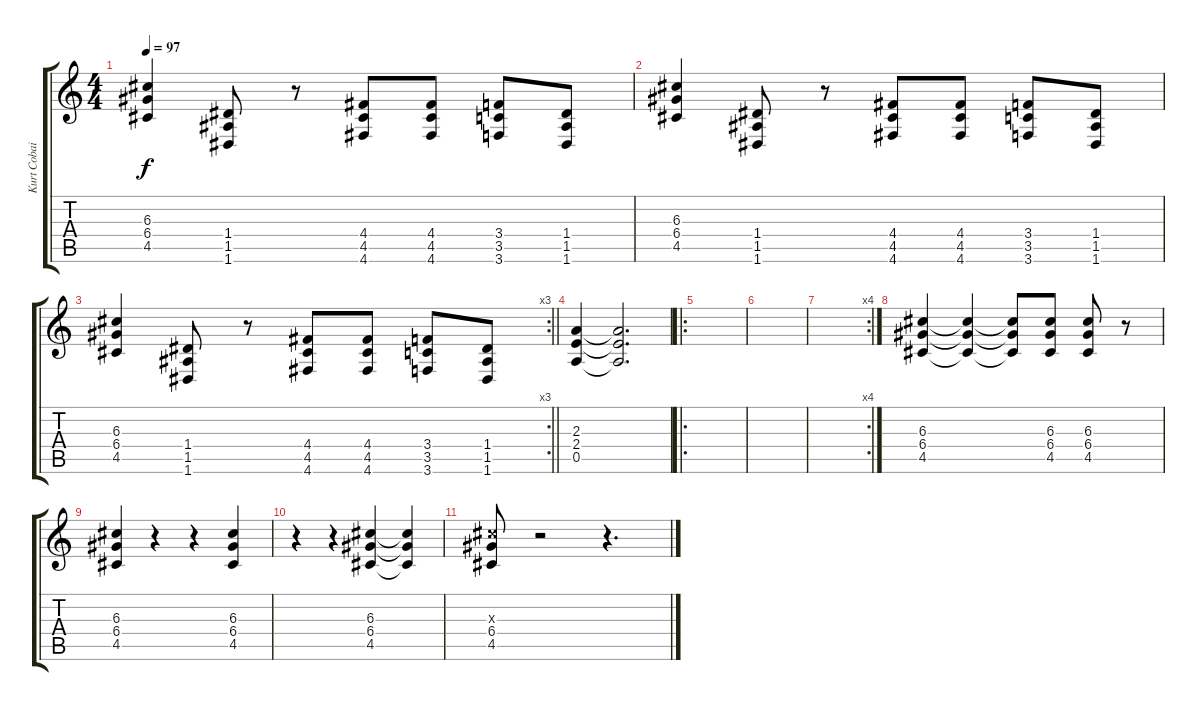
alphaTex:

\track ("Kurt Cobain" "Kurt Cobai") {instrument distortionguitar}
\staff {score tabs}
\tuning (E4 B3 G3 D3 A2 D2) {hide}
\ts (4 4)
\tempo 97
\clef g2
\ks c
(6.3 6.4 4.5).4{dy f} (1.4 1.5 1.6).8 r.8 (4.4 4.5 4.6).8 (4.4 4.5 4.6).8 (3.4 3.5 3.6).8 (1.4 1.5 1.6).8 |
(6.3 6.4 4.5).4 (1.4 1.5 1.6).8 r.8 (4.4 4.5 4.6).8 (4.4 4.5 4.6).8 (3.4 3.5 3.6).8 (1.4 1.5 1.6).8 |
\rc 3
\barLineRight lightlight
(6.3 6.4 4.5).4 (1.4 1.5 1.6).8 r.8 (4.4 4.5 4.6).8 (4.4 4.5 4.6).8 (3.4 3.5 3.6).8 (1.4 1.5 1.6).8 |
(2.3 2.4 0.5).4 (2.3{t} 2.4{t} 0.5{t}).2{d} |
\ro
|
|
\rc 4
|
(6.3 6.4 4.5).4 (6.3{t} 6.4{t} 4.5{t}).4 (6.3{t} 6.4{t} 4.5{t}).8 (6.3 6.4 4.5).8 (6.3 6.4 4.5).8 r.8 |
(6.3 6.4 4.5).4 r.4 r.4 (6.3 6.4 4.5).4 |
r.4 r.4 (6.3 6.4 4.5).4 (6.3{t} 6.4{t} 4.5{t}).4 |
(6.3{x} 6.4 4.5).8 r.2 r.4{d}
